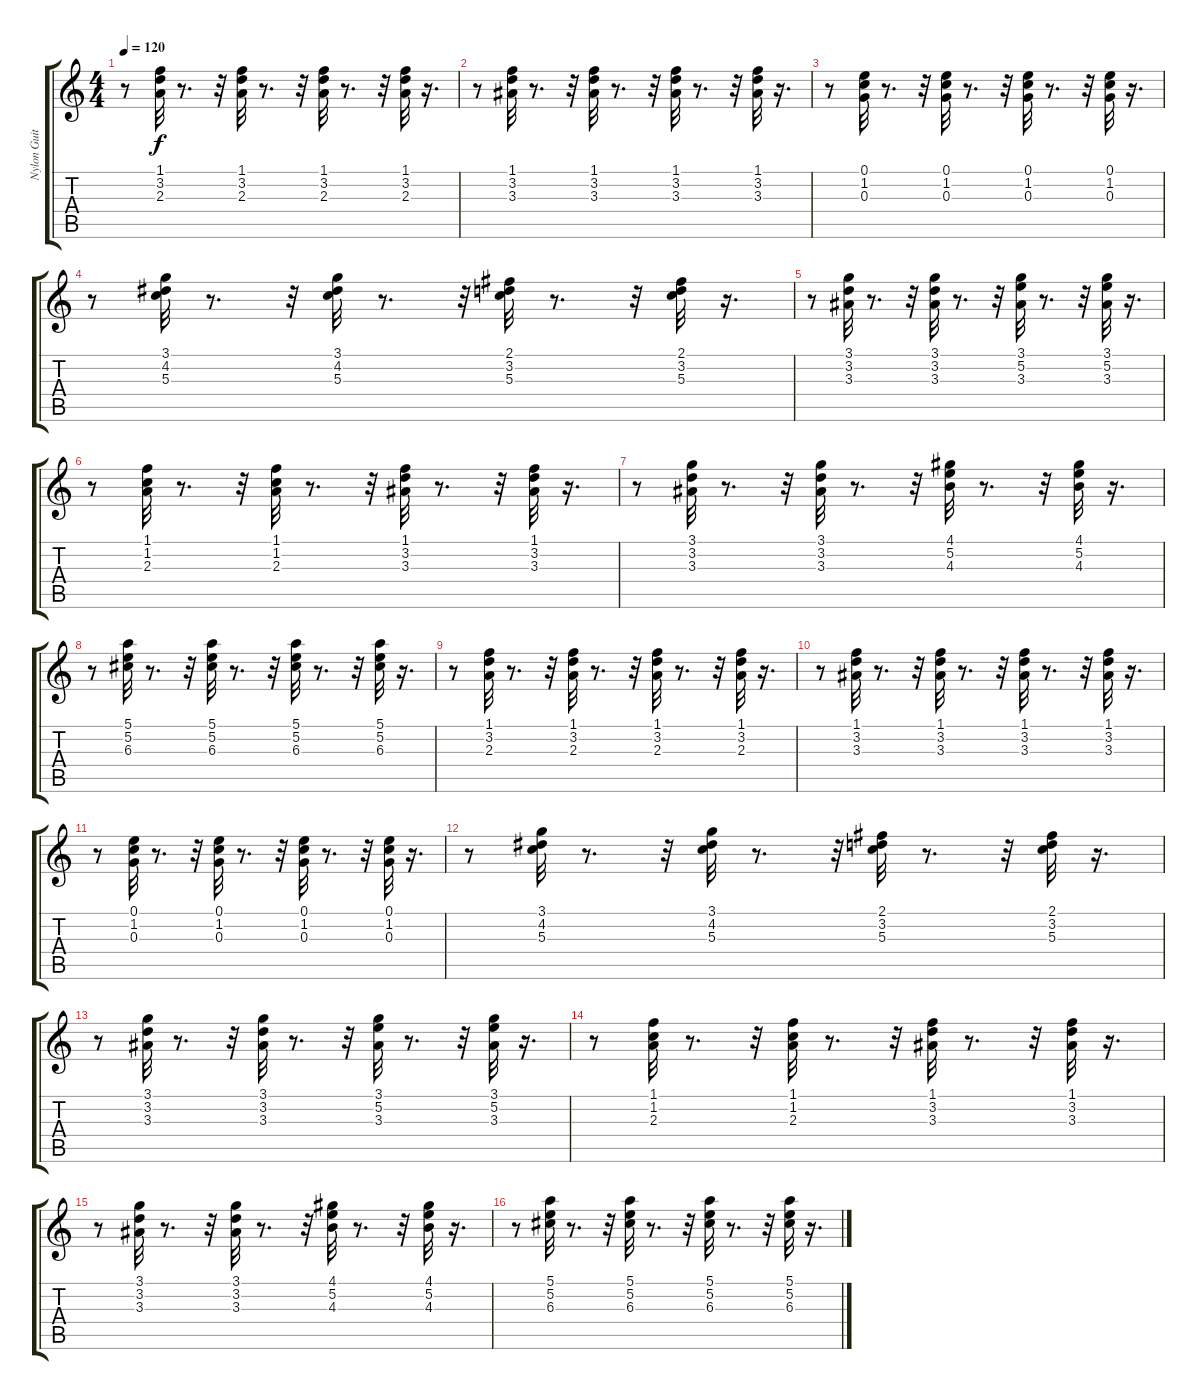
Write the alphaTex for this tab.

\track ("Nylon Guitar" "Nylon Guit") {instrument acousticguitarnylon}
\staff {score tabs}
\tuning (E4 B3 G3 D3 A2 E2) {hide}
\ts (4 4)
\tempo 120
\clef g2
\ks c
r.8{dy f instrument acousticguitarnylon} (1.1 3.2 2.3).32 r.8{d} r.32 (1.1 3.2 2.3).32 r.8{d} r.32 (1.1 3.2 2.3).32 r.8{d} r.32 (1.1 3.2 2.3).32 r.16{d} |
r.8 (1.1 3.2 3.3).32 r.8{d} r.32 (1.1 3.2 3.3).32 r.8{d} r.32 (1.1 3.2 3.3).32 r.8{d} r.32 (1.1 3.2 3.3).32 r.16{d} |
r.8 (0.1 1.2 0.3).32 r.8{d} r.32 (0.1 1.2 0.3).32 r.8{d} r.32 (0.1 1.2 0.3).32 r.8{d} r.32 (0.1 1.2 0.3).32 r.16{d} |
r.8 (3.1 4.2 5.3).32 r.8{d} r.32 (3.1 4.2 5.3).32 r.8{d} r.32 (2.1 3.2 5.3).32 r.8{d} r.32 (2.1 3.2 5.3).32 r.16{d} |
r.8 (3.1 3.2 3.3).32 r.8{d} r.32 (3.1 3.2 3.3).32 r.8{d} r.32 (3.1 5.2 3.3).32 r.8{d} r.32 (3.1 5.2 3.3).32 r.16{d} |
r.8 (1.1 1.2 2.3).32 r.8{d} r.32 (1.1 1.2 2.3).32 r.8{d} r.32 (1.1 3.2 3.3).32 r.8{d} r.32 (1.1 3.2 3.3).32 r.16{d} |
r.8 (3.1 3.2 3.3).32 r.8{d} r.32 (3.1 3.2 3.3).32 r.8{d} r.32 (4.1 5.2 4.3).32 r.8{d} r.32 (4.1 5.2 4.3).32 r.16{d} |
r.8 (5.1 5.2 6.3).32 r.8{d} r.32 (5.1 5.2 6.3).32 r.8{d} r.32 (5.1 5.2 6.3).32 r.8{d} r.32 (5.1 5.2 6.3).32 r.16{d} |
r.8 (1.1 3.2 2.3).32 r.8{d} r.32 (1.1 3.2 2.3).32 r.8{d} r.32 (1.1 3.2 2.3).32 r.8{d} r.32 (1.1 3.2 2.3).32 r.16{d} |
r.8 (1.1 3.2 3.3).32 r.8{d} r.32 (1.1 3.2 3.3).32 r.8{d} r.32 (1.1 3.2 3.3).32 r.8{d} r.32 (1.1 3.2 3.3).32 r.16{d} |
r.8 (0.1 1.2 0.3).32 r.8{d} r.32 (0.1 1.2 0.3).32 r.8{d} r.32 (0.1 1.2 0.3).32 r.8{d} r.32 (0.1 1.2 0.3).32 r.16{d} |
r.8 (3.1 4.2 5.3).32 r.8{d} r.32 (3.1 4.2 5.3).32 r.8{d} r.32 (2.1 3.2 5.3).32 r.8{d} r.32 (2.1 3.2 5.3).32 r.16{d} |
r.8 (3.1 3.2 3.3).32 r.8{d} r.32 (3.1 3.2 3.3).32 r.8{d} r.32 (3.1 5.2 3.3).32 r.8{d} r.32 (3.1 5.2 3.3).32 r.16{d} |
r.8 (1.1 1.2 2.3).32 r.8{d} r.32 (1.1 1.2 2.3).32 r.8{d} r.32 (1.1 3.2 3.3).32 r.8{d} r.32 (1.1 3.2 3.3).32 r.16{d} |
r.8 (3.1 3.2 3.3).32 r.8{d} r.32 (3.1 3.2 3.3).32 r.8{d} r.32 (4.1 5.2 4.3).32 r.8{d} r.32 (4.1 5.2 4.3).32 r.16{d} |
r.8 (5.1 5.2 6.3).32 r.8{d} r.32 (5.1 5.2 6.3).32 r.8{d} r.32 (5.1 5.2 6.3).32 r.8{d} r.32 (5.1 5.2 6.3).32 r.16{d}
